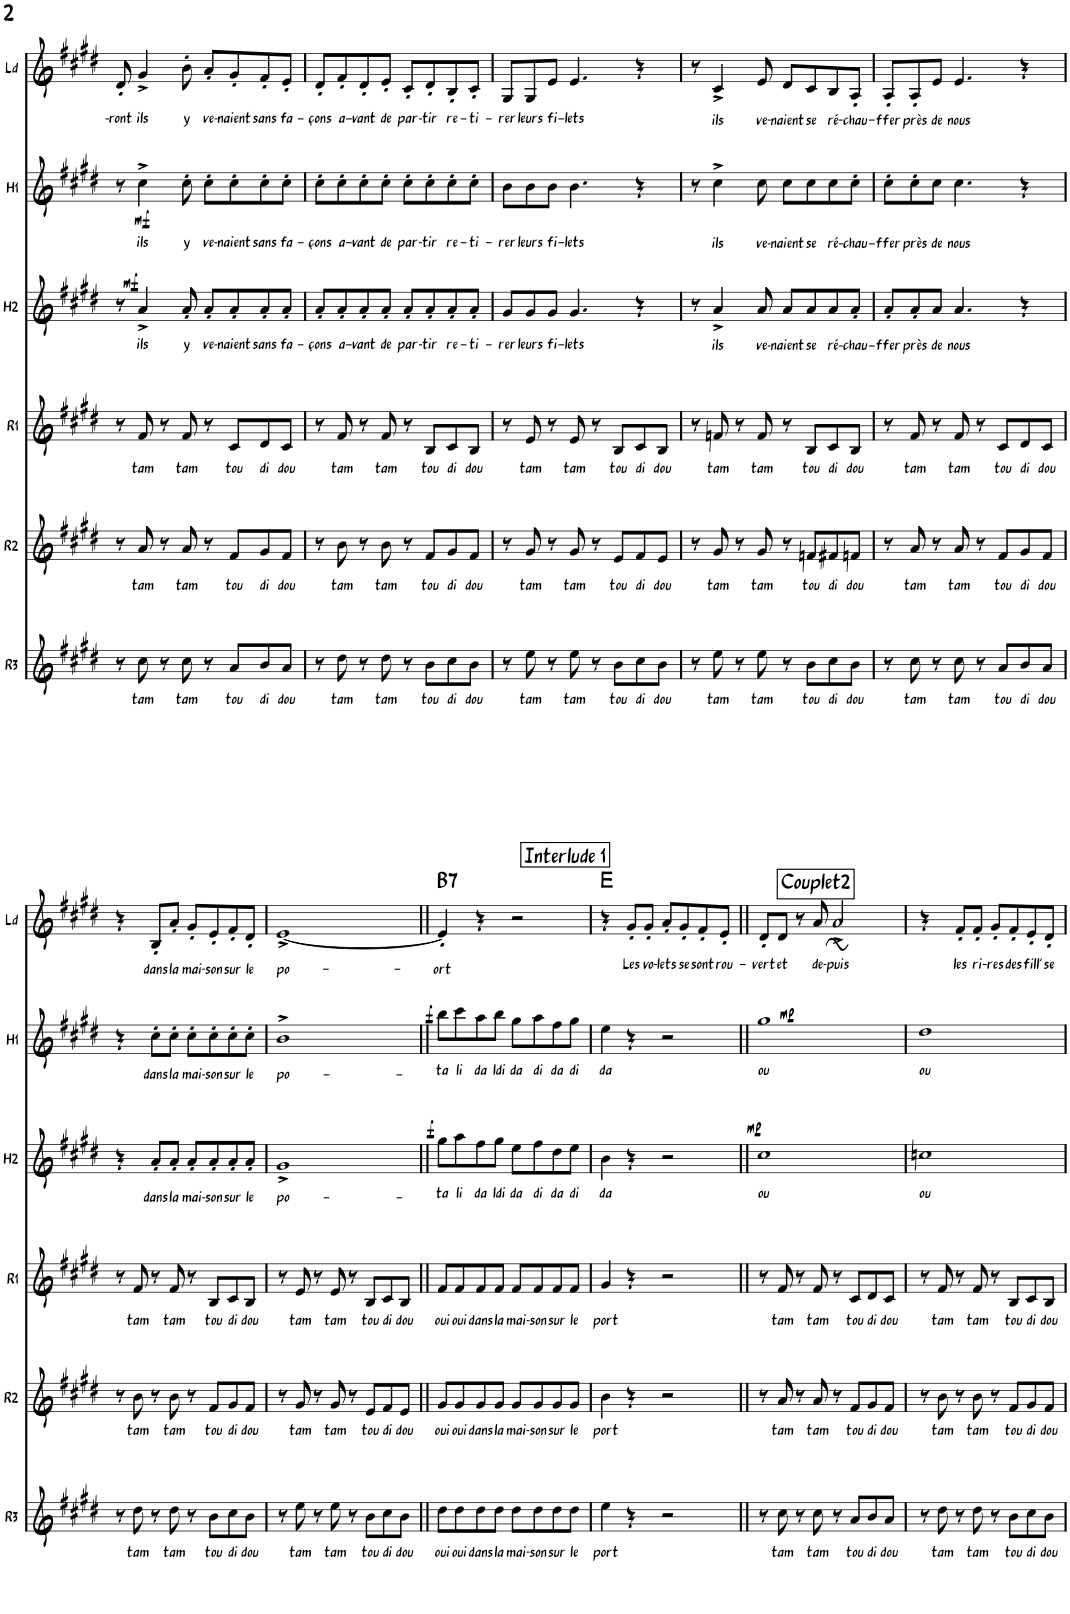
**kern	**kern	**text	**kern	**text	**kern	**text	**kern	**text	**dynam	**kern	**text	**dynam	**kern	**text	**harte
*part7	*part6	*part6	*part5	*part5	*part4	*part4	*part3	*part3	*part3	*part2	*part2	*part2	*part1	*part1	*part1
*staff7	*staff6	*staff6	*staff5	*staff5	*staff4	*staff4	*staff3	*staff3	*staff3	*staff2	*staff2	*staff2	*staff1	*staff1	*
*I"Basse	*I"Rythm3	*	*I"Rythm2	*	*I"Rythm1	*	*I"Harmo2	*	*	*I"Harmo1	*	*	*I"Lead	*	*
*I'Bs	*I'R3	*	*I'R2	*	*I'R1	*	*I'H2	*	*	*I'H1	*	*	*I'Ld	*	*
!!LO:PB:g=z
*clefF4	*clefG2	*	*clefG2	*	*clefG2	*	*clefG2	*	*	*clefG2	*	*	*clefG2	*	*
*Trd7c12	*	*	*	*	*	*	*	*	*	*	*	*	*	*	*
*k[f#c#g#d#]	*k[f#c#g#d#]	*	*k[f#c#g#d#]	*	*k[f#c#g#d#]	*	*k[f#c#g#d#]	*	*	*k[f#c#g#d#]	*	*	*k[f#c#g#d#]	*	*
*M4/4	*M4/4	*	*M4/4	*	*M4/4	*	*M4/4	*	*	*M4/4	*	*	*M4/4	*	*
=17	=17	=17	=17	=17	=17	=17	=17	=17	=17	=17	=17	=17	=17	=17	=17
!	!	!	!	!	!	!	!	!	!	!	!	!	!	!LO:LY:b	!
4F#	8r	.	8r	.	8r	.	8r	.	.	8r	.	.	8d#'/	-ront	.
!	!	!LO:LY:b	!	!LO:LY:b	!	!LO:LY:b	!	!LO:LY:b	!LO:DY:a	!	!LO:LY:b	!LO:DY:b	!	!LO:LY:b	!
.	8cc#\	tam	8a/	tam	8f#/	tam	4a^/	ils	mf	4cc#^\	ils	mf	4g#^/	ils	.
8r	8r	.	8r	.	8r	.	.	.	.	.	.	.	.	.	.
!	!	!LO:LY:b	!	!LO:LY:b	!	!LO:LY:b	!	!LO:LY:b	!	!	!LO:LY:b	!	!	!LO:LY:b	!
8F#	8cc#\	tam	8a/	tam	8f#/	tam	8a'/	y	.	8cc#'\	y	.	8b'\	y	.
!	!	!	!	!	!	!	!	!LO:LY:b	!	!	!LO:LY:b	!	!	!LO:LY:b	!
4G#	8r	.	8r	.	8r	.	8a'/L	ve-	.	8cc#'\L	ve-	.	8a'/L	ve-	.
!	!	!LO:LY:b	!	!LO:LY:b	!	!LO:LY:b	!	!LO:LY:b	!	!	!LO:LY:b	!	!	!LO:LY:b	!
.	8a/L	tou	8f#/L	tou	8c#/L	tou	8a'/	-naient	.	8cc#'\	-naient	.	8g#'/	-naient	.
!	!	!LO:LY:b	!	!LO:LY:b	!	!LO:LY:b	!	!LO:LY:b	!	!	!LO:LY:b	!	!	!LO:LY:b	!
4r	8b/	di	8g#/	di	8d#/	di	8a'/	sans	.	8cc#'\	sans	.	8f#'/	sans	.
!	!	!LO:LY:b	!	!LO:LY:b	!	!LO:LY:b	!	!LO:LY:b	!	!	!LO:LY:b	!	!	!LO:LY:b	!
.	8a/J	dou	8f#/J	dou	8c#/J	dou	8a'/J	fa-	.	8cc#'\J	fa-	.	8e'/J	fa-	.
=18	=18	=18	=18	=18	=18	=18	=18	=18	=18	=18	=18	=18	=18	=18	=18
!	!	!	!	!	!	!	!	!LO:LY:b	!	!	!LO:LY:b	!	!	!LO:LY:b	!
4BB	8r	.	8r	.	8r	.	8a'/L	-çons	.	8cc#'\L	-çons	.	8d#'/L	-çons	.
!	!	!LO:LY:b	!	!LO:LY:b	!	!LO:LY:b	!	!LO:LY:b	!	!	!LO:LY:b	!	!	!LO:LY:b	!
.	8dd#\	tam	8b\	tam	8f#/	tam	8a'/	a-	.	8cc#'\	a-	.	8f#'/	a-	.
!	!	!	!	!	!	!	!	!LO:LY:b	!	!	!LO:LY:b	!	!	!LO:LY:b	!
8r	8r	.	8r	.	8r	.	8a'/	-vant	.	8cc#'\	-vant	.	8d#'/	-vant	.
!	!	!LO:LY:b	!	!LO:LY:b	!	!LO:LY:b	!	!LO:LY:b	!	!	!LO:LY:b	!	!	!LO:LY:b	!
8BB	8dd#\	tam	8b\	tam	8f#/	tam	8a'/J	de	.	8cc#'\J	de	.	8e'/J	de	.
!	!	!	!	!	!	!	!	!LO:LY:b	!	!	!LO:LY:b	!	!	!LO:LY:b	!
8r	8r	.	8r	.	8r	.	8a'/L	par-	.	8cc#'\L	par-	.	8c#'/L	par-	.
!	!	!LO:LY:b	!	!LO:LY:b	!	!LO:LY:b	!	!LO:LY:b	!	!	!LO:LY:b	!	!	!LO:LY:b	!
8BB	8b\L	tou	8f#/L	tou	8B/L	tou	8a'/	-tir	.	8cc#'\	-tir	.	8d#'/	-tir	.
!	!	!LO:LY:b	!	!LO:LY:b	!	!LO:LY:b	!	!LO:LY:b	!	!	!LO:LY:b	!	!	!LO:LY:b	!
4r	8cc#\	di	8g#/	di	8c#/	di	8a'/	re-	.	8cc#'\	re-	.	8B'/	re-	.
!	!	!LO:LY:b	!	!LO:LY:b	!	!LO:LY:b	!	!LO:LY:b	!	!	!LO:LY:b	!	!	!LO:LY:b	!
.	8b\J	dou	8f#/J	dou	8B/J	dou	8a'/J	-ti-	.	8cc#'\J	-ti-	.	8c#'/J	-ti-	.
=19	=19	=19	=19	=19	=19	=19	=19	=19	=19	=19	=19	=19	=19	=19	=19
!	!	!	!	!	!	!	!	!LO:LY:b	!	!	!LO:LY:b	!	!	!LO:LY:b	!
4E	8r	.	8r	.	8r	.	8g#/L	-rer	.	8b\L	-rer	.	8G#/L	-rer	.
!	!	!LO:LY:b	!	!LO:LY:b	!	!LO:LY:b	!	!LO:LY:b	!	!	!LO:LY:b	!	!	!LO:LY:b	!
.	8ee\	tam	8g#/	tam	8e/	tam	8g#/	leurs	.	8b\	leurs	.	8G#/	leurs	.
!	!	!	!	!	!	!	!	!LO:LY:b	!	!	!LO:LY:b	!	!	!LO:LY:b	!
8r	8r	.	8r	.	8r	.	8g#/J	fi-	.	8b\J	fi-	.	8e/J	fi-	.
!	!	!LO:LY:b	!	!LO:LY:b	!	!LO:LY:b	!	!LO:LY:b	!	!	!LO:LY:b	!	!	!LO:LY:b	!
8E	8ee\	tam	8g#/	tam	8e/	tam	4.g#/	-lets	.	4.b\	-lets	.	4.e/	-lets	.
4E	8r	.	8r	.	8r	.	.	.	.	.	.	.	.	.	.
!	!	!LO:LY:b	!	!LO:LY:b	!	!LO:LY:b	!	!	!	!	!	!	!	!	!
.	8b\L	tou	8e/L	tou	8B/L	tou	.	.	.	.	.	.	.	.	.
!	!	!LO:LY:b	!	!LO:LY:b	!	!LO:LY:b	!	!	!	!	!	!	!	!	!
4r	8cc#\	di	8f#/	di	8c#/	di	4r	.	.	4r	.	.	4r	.	.
!	!	!LO:LY:b	!	!LO:LY:b	!	!LO:LY:b	!	!	!	!	!	!	!	!	!
.	8b\J	dou	8e/J	dou	8B/J	dou	.	.	.	.	.	.	.	.	.
=20	=20	=20	=20	=20	=20	=20	=20	=20	=20	=20	=20	=20	=20	=20	=20
4Fn	8r	.	8r	.	8r	.	8r	.	.	8r	.	.	8r	.	.
!	!	!LO:LY:b	!	!LO:LY:b	!	!LO:LY:b	!	!LO:LY:b	!	!	!LO:LY:b	!	!	!LO:LY:b	!
.	8ee\	tam	8g#/	tam	8fn/	tam	4a^/	ils	.	4cc#^\	ils	.	4c#^/	ils	.
8r	8r	.	8r	.	8r	.	.	.	.	.	.	.	.	.	.
!	!	!LO:LY:b	!	!LO:LY:b	!	!LO:LY:b	!	!LO:LY:b	!	!	!LO:LY:b	!	!	!LO:LY:b	!
8F	8ee\	tam	8g#/	tam	8f/	tam	8a/	ve-	.	8cc#\	ve-	.	8e/	ve-	.
!	!	!	!	!	!	!	!	!LO:LY:b	!	!	!LO:LY:b	!	!	!LO:LY:b	!
8r	8r	.	8r	.	8r	.	8a/L	-naient	.	8cc#\L	-naient	.	8d#/L	-naient	.
!	!	!LO:LY:b	!	!LO:LY:b	!	!LO:LY:b	!	!LO:LY:b	!	!	!LO:LY:b	!	!	!LO:LY:b	!
4F	8b\L	tou	8fn/L	tou	8B/L	tou	8a/	se	.	8cc#\	se	.	8c#/	se	.
!	!	!LO:LY:b	!	!LO:LY:b	!	!LO:LY:b	!	!LO:LY:b	!	!	!LO:LY:b	!	!	!LO:LY:b	!
.	8cc#\	di	8f#X/	di	8c#/	di	8a/	ré-	.	8cc#\	ré-	.	8B/	ré-	.
!	!	!LO:LY:b	!	!LO:LY:b	!	!LO:LY:b	!	!LO:LY:b	!	!	!LO:LY:b	!	!	!LO:LY:b	!
8r	8b\J	dou	8fn/J	dou	8B/J	dou	8a'/J	-chau-	.	8cc#'\J	-chau-	.	8A'/J	-chau-	.
=21	=21	=21	=21	=21	=21	=21	=21	=21	=21	=21	=21	=21	=21	=21	=21
!	!	!	!	!	!	!	!	!LO:LY:b	!	!	!LO:LY:b	!	!	!LO:LY:b	!
4F#	8r	.	8r	.	8r	.	8a'/L	-ffer	.	8cc#'\L	-ffer	.	8A'/L	-ffer	.
!	!	!LO:LY:b	!	!LO:LY:b	!	!LO:LY:b	!	!LO:LY:b	!	!	!LO:LY:b	!	!	!LO:LY:b	!
.	8cc#\	tam	8a/	tam	8f#/	tam	8a'/	près	.	8cc#'\	près	.	8A'/	près	.
!	!	!	!	!	!	!	!	!LO:LY:b	!	!	!LO:LY:b	!	!	!LO:LY:b	!
8r	8r	.	8r	.	8r	.	8a/J	de	.	8cc#\J	de	.	8e/J	de	.
!	!	!LO:LY:b	!	!LO:LY:b	!	!LO:LY:b	!	!LO:LY:b	!	!	!LO:LY:b	!	!	!LO:LY:b	!
8F#	8cc#\	tam	8a/	tam	8f#/	tam	4.a/	nous	.	4.cc#\	nous	.	4.e/	nous	.
4G#	8r	.	8r	.	8r	.	.	.	.	.	.	.	.	.	.
!	!	!LO:LY:b	!	!LO:LY:b	!	!LO:LY:b	!	!	!	!	!	!	!	!	!
.	8a/L	tou	8f#/L	tou	8c#/L	tou	.	.	.	.	.	.	.	.	.
!	!	!LO:LY:b	!	!LO:LY:b	!	!LO:LY:b	!	!	!	!	!	!	!	!	!
4r	8b/	di	8g#/	di	8d#/	di	4r	.	.	4r	.	.	4r	.	.
!	!	!LO:LY:b	!	!LO:LY:b	!	!LO:LY:b	!	!	!	!	!	!	!	!	!
.	8a/J	dou	8f#/J	dou	8c#/J	dou	.	.	.	.	.	.	.	.	.
!!LO:LB:g=z
=22	=22	=22	=22	=22	=22	=22	=22	=22	=22	=22	=22	=22	=22	=22	=22
4BB	8r	.	8r	.	8r	.	4r	.	.	4r	.	.	4r	.	.
!	!	!LO:LY:b	!	!LO:LY:b	!	!LO:LY:b	!	!	!	!	!	!	!	!	!
.	8dd#\	tam	8b\	tam	8f#/	tam	.	.	.	.	.	.	.	.	.
!	!	!	!	!	!	!	!	!LO:LY:b	!	!	!LO:LY:b	!	!	!LO:LY:b	!
8r	8r	.	8r	.	8r	.	8a'/L	dans	.	8cc#'\L	dans	.	8B'/L	dans	.
!	!	!LO:LY:b	!	!LO:LY:b	!	!LO:LY:b	!	!LO:LY:b	!	!	!LO:LY:b	!	!	!LO:LY:b	!
8BB	8dd#\	tam	8b\	tam	8f#/	tam	8a'/J	la	.	8cc#'\J	la	.	8a'/J	la	.
!	!	!	!	!	!	!	!	!LO:LY:b	!	!	!LO:LY:b	!	!	!LO:LY:b	!
8r	8r	.	8r	.	8r	.	8a'/L	mai-	.	8cc#'\L	mai-	.	8g#'/L	mai-	.
!	!	!LO:LY:b	!	!LO:LY:b	!	!LO:LY:b	!	!LO:LY:b	!	!	!LO:LY:b	!	!	!LO:LY:b	!
8BB	8b\L	tou	8f#/L	tou	8B/L	tou	8a'/	-son	.	8cc#'\	-son	.	8e'/	-son	.
!	!	!LO:LY:b	!	!LO:LY:b	!	!LO:LY:b	!	!LO:LY:b	!	!	!LO:LY:b	!	!	!LO:LY:b	!
4r	8cc#\	di	8g#/	di	8c#/	di	8a'/	sur	.	8cc#'\	sur	.	8f#'/	sur	.
!	!	!LO:LY:b	!	!LO:LY:b	!	!LO:LY:b	!	!LO:LY:b	!	!	!LO:LY:b	!	!	!LO:LY:b	!
.	8b\J	dou	8f#/J	dou	8B/J	dou	8a'/J	le	.	8cc#'\J	le	.	8d#'/J	le	.
=23	=23	=23	=23	=23	=23	=23	=23	=23	=23	=23	=23	=23	=23	=23	=23
!	!	!	!	!	!	!	!	!LO:LY:b	!	!	!LO:LY:b	!	!	!LO:LY:b	!
4E	8r	.	8r	.	8r	.	1g#^	po-	.	1b^	po-	.	[1e^	po-	.
!	!	!LO:LY:b	!	!LO:LY:b	!	!LO:LY:b	!	!	!	!	!	!	!	!	!
.	8ee\	tam	8g#/	tam	8e/	tam	.	.	.	.	.	.	.	.	.
8r	8r	.	8r	.	8r	.	.	.	.	.	.	.	.	.	.
!	!	!LO:LY:b	!	!LO:LY:b	!	!LO:LY:b	!	!	!	!	!	!	!	!	!
8E	8ee\	tam	8g#/	tam	8e/	tam	.	.	.	.	.	.	.	.	.
4E	8r	.	8r	.	8r	.	.	.	.	.	.	.	.	.	.
!	!	!LO:LY:b	!	!LO:LY:b	!	!LO:LY:b	!	!	!	!	!	!	!	!	!
.	8b\L	tou	8e/L	tou	8B/L	tou	.	.	.	.	.	.	.	.	.
!	!	!LO:LY:b	!	!LO:LY:b	!	!LO:LY:b	!	!	!	!	!	!	!	!	!
4r	8cc#\	di	8f#/	di	8c#/	di	.	.	.	.	.	.	.	.	.
!	!	!LO:LY:b	!	!LO:LY:b	!	!LO:LY:b	!	!	!	!	!	!	!	!	!
.	8b\J	dou	8e/J	dou	8B/J	dou	.	.	.	.	.	.	.	.	.
!!LO:REH:place=s1:a:B:rj:fs=14:t=Interlude 1
=24||	=24||	=24||	=24||	=24||	=24||	=24||	=24||	=24||	=24||	=24||	=24||	=24||	=24||	=24||	=24||
!	!	!LO:LY:b	!	!LO:LY:b	!	!LO:LY:b	!	!LO:LY:b	!LO:DY:a	!	!LO:LY:b	!LO:DY:a	!	!LO:LY:b	!LO:H:kt=7
4BB	8dd#\L	oui	8g#/L	oui	8f#/L	oui	8gg#\L	ta	f	8bb\L	ta	f	4e'/]	-ort	B:7
!	!	!LO:LY:b	!	!LO:LY:b	!	!LO:LY:b	!	!LO:LY:b	!	!	!LO:LY:b	!	!	!	!
.	8dd#\	oui	8g#/	oui	8f#/	oui	8aa\	li	.	8ccc#\	li	.	.	.	.
!	!	!LO:LY:b	!	!LO:LY:b	!	!LO:LY:b	!	!LO:LY:b	!	!	!LO:LY:b	!	!	!	!
8r	8dd#\	dans	8g#/	dans	8f#/	dans	8ff#\	da	.	8aa\	da	.	4r	.	.
!	!	!LO:LY:b	!	!LO:LY:b	!	!LO:LY:b	!	!LO:LY:b	!	!	!LO:LY:b	!	!	!	!
8BB	8dd#\J	la	8g#/J	la	8f#/J	la	8gg#\J	ldi	.	8bb\J	ldi	.	.	.	.
!	!	!LO:LY:b	!	!LO:LY:b	!	!LO:LY:b	!	!LO:LY:b	!	!	!LO:LY:b	!	!	!	!
4BB	8dd#\L	mai-	8g#/L	mai-	8f#/L	mai-	8ee\L	da	.	8gg#\L	da	.	2r	.	.
!	!	!LO:LY:b	!	!LO:LY:b	!	!LO:LY:b	!	!LO:LY:b	!	!	!LO:LY:b	!	!	!	!
.	8dd#\	-son	8g#/	-son	8f#/	-son	8ff#\	di	.	8aa\	di	.	.	.	.
!	!	!LO:LY:b	!	!LO:LY:b	!	!LO:LY:b	!	!LO:LY:b	!	!	!LO:LY:b	!	!	!	!
4r	8dd#\	sur	8g#/	sur	8f#/	sur	8dd#\	da	.	8ff#\	da	.	.	.	.
!	!	!LO:LY:b	!	!LO:LY:b	!	!LO:LY:b	!	!LO:LY:b	!	!	!LO:LY:b	!	!	!	!
.	8dd#\J	le	8g#/J	le	8f#/J	le	8ee\J	di	.	8gg#\J	di	.	.	.	.
=25	=25	=25	=25	=25	=25	=25	=25	=25	=25	=25	=25	=25	=25	=25	=25
!	!	!LO:LY:b	!	!LO:LY:b	!	!LO:LY:b	!	!LO:LY:b	!	!	!LO:LY:b	!	!	!	!
4E	4ee\	port	4b\	port	4g#/	port	4b\	da	.	4ee\	da	.	4r	.	E:maj
!	!	!	!	!	!	!	!	!	!	!	!	!	!	!LO:LY:b	!
4r	4r	.	4r	.	4r	.	4r	.	.	4r	.	.	8g#'/L	Les	.
!	!	!	!	!	!	!	!	!	!	!	!	!	!	!LO:LY:b	!
.	.	.	.	.	.	.	.	.	.	.	.	.	8g#'/J	vo-	.
!	!	!	!	!	!	!	!	!	!	!	!	!	!	!LO:LY:b	!
2r	2r	.	2r	.	2r	.	2r	.	.	2r	.	.	8a'/L	-lets	.
!	!	!	!	!	!	!	!	!	!	!	!	!	!	!LO:LY:b	!
.	.	.	.	.	.	.	.	.	.	.	.	.	8g#'/	se	.
!	!	!	!	!	!	!	!	!	!	!	!	!	!	!LO:LY:b	!
.	.	.	.	.	.	.	.	.	.	.	.	.	8f#'/	sont	.
!	!	!	!	!	!	!	!	!	!	!	!	!	!	!LO:LY:b	!
.	.	.	.	.	.	.	.	.	.	.	.	.	8e'/J	rou-	.
!!LO:REH:place=s1:a:B:rj:fs=14:t=Couplet2
=26||	=26||	=26||	=26||	=26||	=26||	=26||	=26||	=26||	=26||	=26||	=26||	=26||	=26||	=26||	=26||
!	!	!	!	!	!	!	!	!LO:LY:b	!LO:DY:a	!	!LO:LY:b	!LO:DY:a	!	!LO:LY:b	!
4F#	8r	.	8r	.	8r	.	1cc#	ou	mp	1gg#	ou	mp	8d#'/L	-vert	.
!	!	!LO:LY:b	!	!LO:LY:b	!	!LO:LY:b	!	!	!	!	!	!	!	!LO:LY:b	!
.	8cc#\	tam	8a/	tam	8f#/	tam	.	.	.	.	.	.	8d#/J	et	.
8r	8r	.	8r	.	8r	.	.	.	.	.	.	.	8r	.	.
!	!	!LO:LY:b	!	!LO:LY:b	!	!LO:LY:b	!	!	!	!	!	!	!	!LO:LY:b	!
8F#	8cc#\	tam	8a/	tam	8f#/	tam	.	.	.	.	.	.	8a/	de-	.
!	!	!	!	!	!	!	!	!	!	!	!	!	!	!LO:LY:b	!
4G#	8r	.	8r	.	8r	.	.	.	.	.	.	.	2a^/	-puis	.
!	!	!LO:LY:b	!	!LO:LY:b	!	!LO:LY:b	!	!	!	!	!	!	!	!	!
.	8a/L	tou	8f#/L	tou	8c#/L	tou	.	.	.	.	.	.	.	.	.
!	!	!LO:LY:b	!	!LO:LY:b	!	!LO:LY:b	!	!	!	!	!	!	!	!	!
4r	8b/	di	8g#/	di	8d#/	di	.	.	.	.	.	.	.	.	.
!	!	!LO:LY:b	!	!LO:LY:b	!	!LO:LY:b	!	!	!	!	!	!	!	!	!
.	8a/J	dou	8f#/J	dou	8c#/J	dou	.	.	.	.	.	.	.	.	.
=27	=27	=27	=27	=27	=27	=27	=27	=27	=27	=27	=27	=27	=27	=27	=27
!	!	!	!	!	!	!	!	!LO:LY:b	!	!	!LO:LY:b	!	!	!	!
4BB	8r	.	8r	.	8r	.	1ccn	ou	.	1dd#	ou	.	4r	.	.
!	!	!LO:LY:b	!	!LO:LY:b	!	!LO:LY:b	!	!	!	!	!	!	!	!	!
.	8dd#\	tam	8b\	tam	8f#/	tam	.	.	.	.	.	.	.	.	.
!	!	!	!	!	!	!	!	!	!	!	!	!	!	!LO:LY:b	!
8r	8r	.	8r	.	8r	.	.	.	.	.	.	.	8f#'/L	les	.
!	!	!LO:LY:b	!	!LO:LY:b	!	!LO:LY:b	!	!	!	!	!	!	!	!LO:LY:b	!
8BB	8dd#\	tam	8b\	tam	8f#/	tam	.	.	.	.	.	.	8f#'/J	ri-	.
!	!	!	!	!	!	!	!	!	!	!	!	!	!	!LO:LY:b	!
8r	8r	.	8r	.	8r	.	.	.	.	.	.	.	8g#'/L	-res	.
!	!	!LO:LY:b	!	!LO:LY:b	!	!LO:LY:b	!	!	!	!	!	!	!	!LO:LY:b	!
8BB	8b\L	tou	8f#/L	tou	8B/L	tou	.	.	.	.	.	.	8f#'/	des	.
!	!	!LO:LY:b	!	!LO:LY:b	!	!LO:LY:b	!	!	!	!	!	!	!	!LO:LY:b	!
4r	8cc#\	di	8g#/	di	8c#/	di	.	.	.	.	.	.	8e'/	fill'	.
!	!	!LO:LY:b	!	!LO:LY:b	!	!LO:LY:b	!	!	!	!	!	!	!	!LO:LY:b	!
.	8b\J	dou	8f#/J	dou	8B/J	dou	.	.	.	.	.	.	8d#'/J	se	.
=	=	=	=	=	=	=	=	=	=	=	=	=	=	=	=
*-	*-	*-	*-	*-	*-	*-	*-	*-	*-	*-	*-	*-	*-	*-	*-
